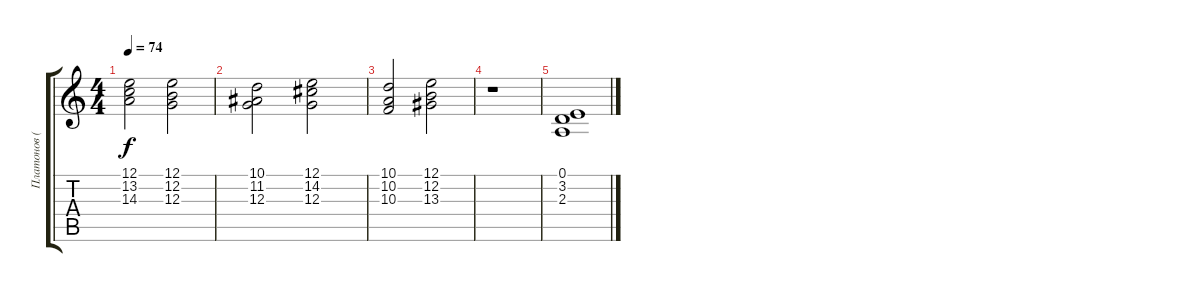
\track ("Платонов (Клавиш. 1)" "Платонов (") {instrument lead2sawtooth}
\staff {score tabs}
\tuning (E4 B3 G3 D3 A2 E2) {hide}
\ts (4 4)
\tempo 74
\clef g2
\ks c
(12.1 13.2 14.3).2{dy f} (12.1 12.2 12.3).2 |
(10.1 11.2 12.3).2 (12.1 14.2 12.3).2 |
(10.1 10.2 10.3).2 (12.1 12.2 13.3).2 |
r.1 |
(0.1 3.2 2.3).1
